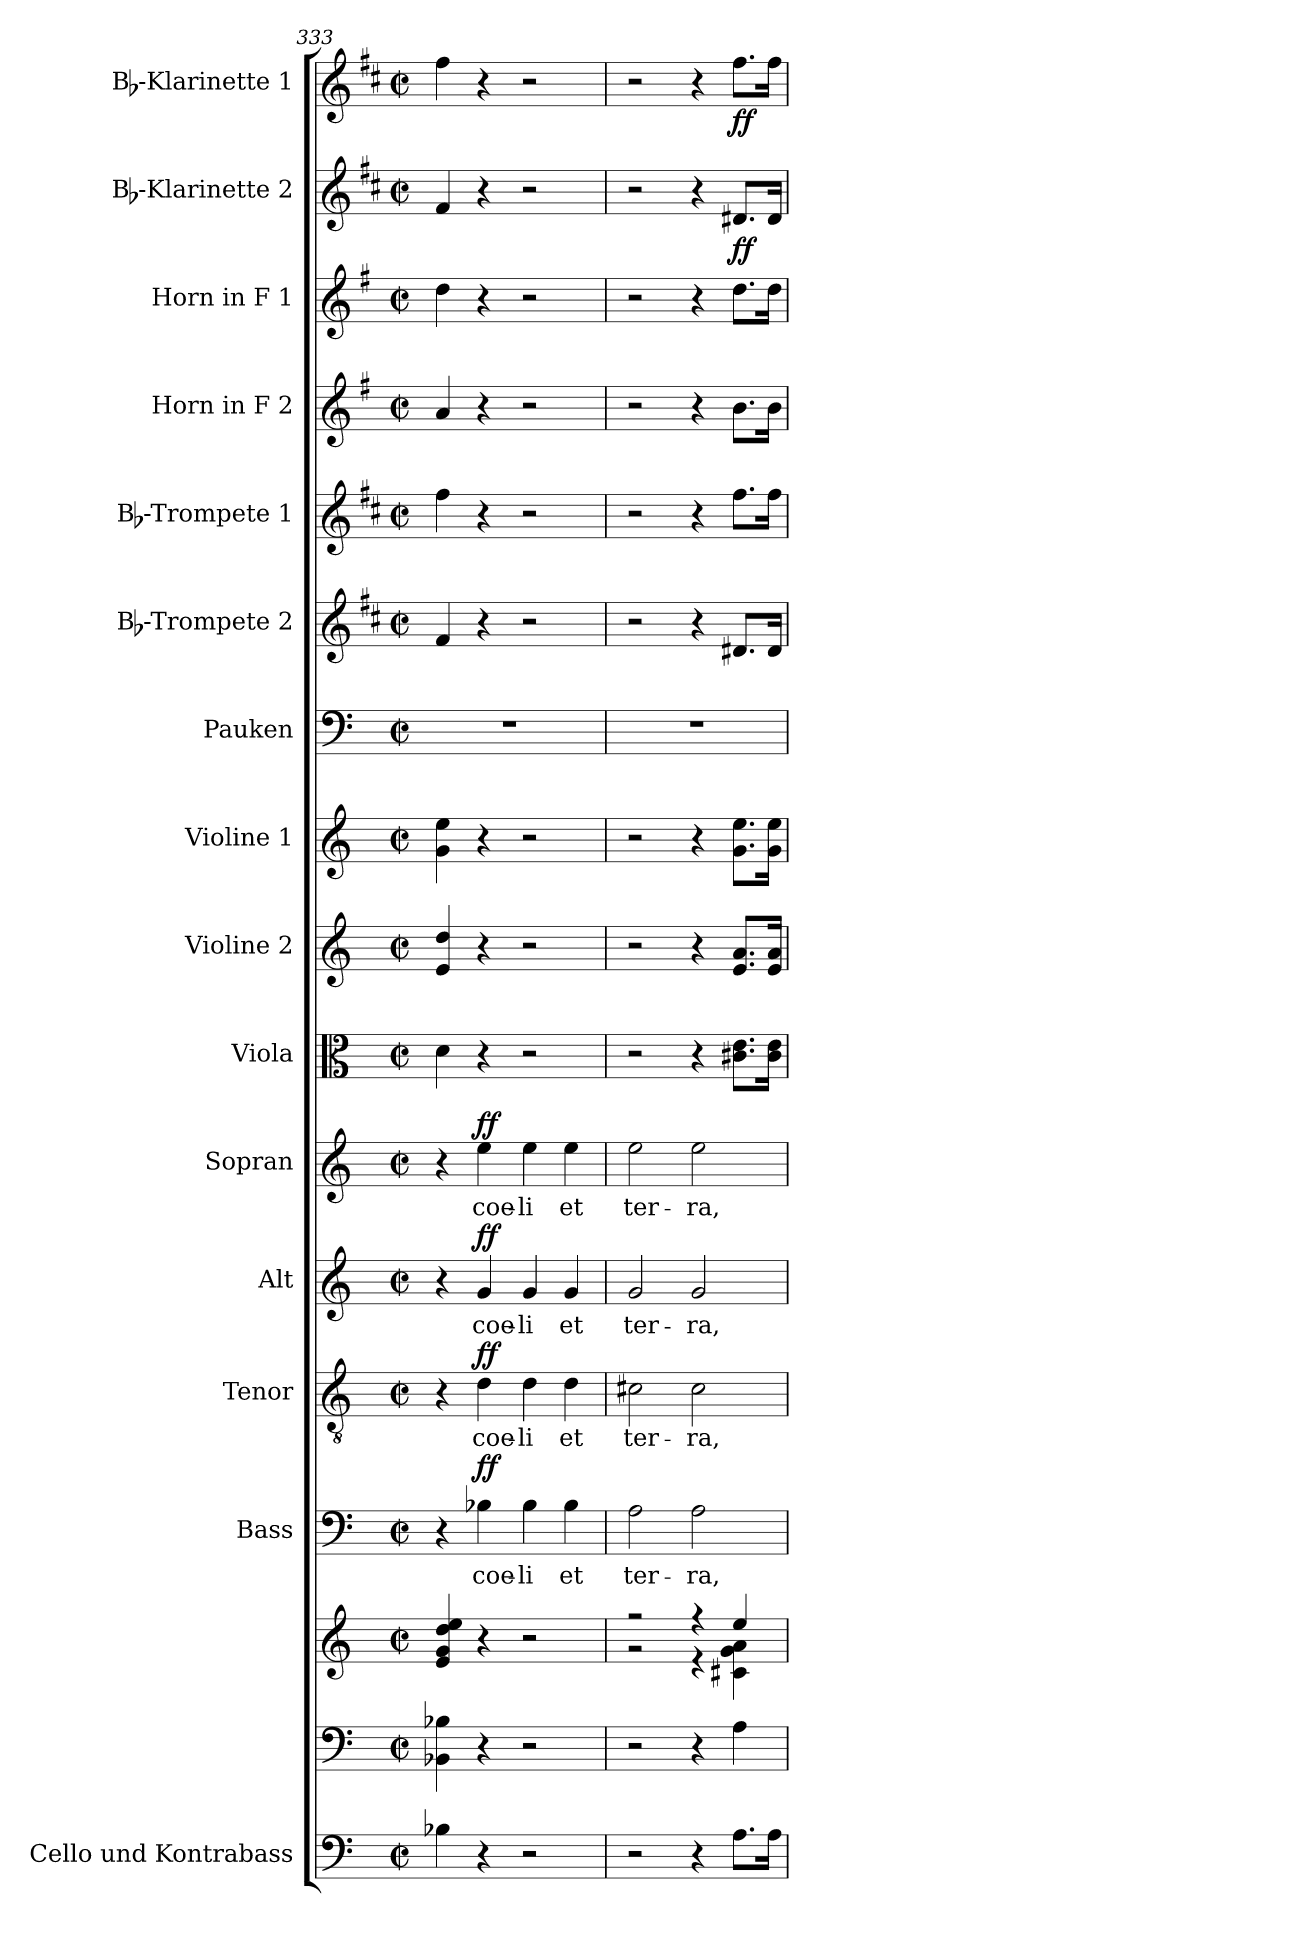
**kern	**kern	**kern	**kern	**text	**dynam	**kern	**text	**dynam	**kern	**text	**dynam	**kern	**text	**dynam	**kern	**kern	**kern	**kern	**kern	**kern	**kern	**kern	**kern	**dynam	**kern	**dynam
*part16	*part15	*part15	*part14	*part14	*part14	*part13	*part13	*part13	*part12	*part12	*part12	*part11	*part11	*part11	*part10	*part9	*part8	*part7	*part6	*part5	*part4	*part3	*part2	*part2	*part1	*part1
*staff17	*staff16	*staff15	*staff14	*staff14	*staff14	*staff13	*staff13	*staff13	*staff12	*staff12	*staff12	*staff11	*staff11	*staff11	*staff10	*staff9	*staff8	*staff7	*staff6	*staff5	*staff4	*staff3	*staff2	*staff2	*staff1	*staff1
*I"Cello und Kontrabass	*	*	*I"Bass	*	*	*I"Tenor	*	*	*I"Alt	*	*	*I"Sopran	*	*	*I"Viola	*I"Violine 2	*I"Violine 1	*I"Pauken	*I"Bb-Trompete 2	*I"Bb-Trompete 1	*I"Horn in F 2	*I"Horn in F 1	*I"Bb-Klarinette 2	*	*I"Bb-Klarinette 1	*
*I'Kb.	*	*	*I'B.	*	*	*I'T.	*	*	*I'A.	*	*	*I'S.	*	*	*I'Vla.	*I'Vl. 2	*I'Vl. 1	*I'Pk.	*I'Bb Trp. 2	*I'Bb Trp. 1	*	*	*I'Bb Kl. 2	*	*I'Bb Kl. 1	*
*clefF4	*clefF4	*clefG2	*clefF4	*	*	*clefGv2	*	*	*clefG2	*	*	*clefG2	*	*	*clefC3	*clefG2	*clefG2	*clefF4	*clefG2	*clefG2	*clefG2	*clefG2	*clefG2	*	*clefG2	*
*ITrd7c12	*	*	*	*	*	*	*	*	*	*	*	*	*	*	*	*	*	*	*ITrd1c2	*ITrd1c2	*ITrd4c7	*ITrd4c7	*ITrd1c2	*	*ITrd1c2	*
*k[]	*k[]	*k[]	*k[]	*	*	*k[]	*	*	*k[]	*	*	*k[]	*	*	*k[]	*k[]	*k[]	*k[]	*k[]	*k[]	*k[]	*k[]	*k[]	*	*k[]	*
*C:	*C:	*C:	*C:	*	*	*C:	*	*	*C:	*	*	*C:	*	*	*C:	*C:	*C:	*C:	*C:	*C:	*C:	*C:	*C:	*	*C:	*
*M2/2	*M2/2	*M2/2	*M2/2	*	*	*M2/2	*	*	*M2/2	*	*	*M2/2	*	*	*M2/2	*M2/2	*M2/2	*M2/2	*M2/2	*M2/2	*M2/2	*M2/2	*M2/2	*	*M2/2	*
*met(c|)	*met(c|)	*met(c|)	*met(c|)	*	*	*met(c|)	*	*	*met(c|)	*	*	*met(c|)	*	*	*met(c|)	*met(c|)	*met(c|)	*met(c|)	*met(c|)	*met(c|)	*met(c|)	*met(c|)	*met(c|)	*	*met(c|)	*
=333	=333	=333	=333	=333	=333	=333	=333	=333	=333	=333	=333	=333	=333	=333	=333	=333	=333	=333	=333	=333	=333	=333	=333	=333	=333	=333
4BB-X\	4BB-X\ 4B-X\	4e/ 4g/ 4dd/ 4ee/	4r	.	.	4r	.	.	4r	.	.	4r	.	.	4d\	4e/ 4dd/	4g\ 4ee\	1r	4e/	4ee\	4d/	4g\	4e/	.	4ee\	.
!	!	!	!	!LO:LY:b	!LO:DY:a	!	!LO:LY:b	!LO:DY:a	!	!LO:LY:b	!LO:DY:a	!	!LO:LY:b	!LO:DY:a	!	!	!	!	!	!	!	!	!	!	!	!
4r	4r	4r	4B-X\	coe-	ff	4d\	coe-	ff	4g/	coe-	ff	4ee\	coe-	ff	4r	4r	4r	.	4r	4r	4r	4r	4r	.	4r	.
!	!	!	!	!LO:LY:b	!	!	!LO:LY:b	!	!	!LO:LY:b	!	!	!LO:LY:b	!	!	!	!	!	!	!	!	!	!	!	!	!
2r	2r	2r	4B-\	-li	.	4d\	-li	.	4g/	-li	.	4ee\	-li	.	2r	2r	2r	.	2r	2r	2r	2r	2r	.	2r	.
!	!	!	!	!LO:LY:b	!	!	!LO:LY:b	!	!	!LO:LY:b	!	!	!LO:LY:b	!	!	!	!	!	!	!	!	!	!	!	!	!
.	.	.	4B-\	et	.	4d\	et	.	4g/	et	.	4ee\	et	.	.	.	.	.	.	.	.	.	.	.	.	.
=334	=334	=334	=334	=334	=334	=334	=334	=334	=334	=334	=334	=334	=334	=334	=334	=334	=334	=334	=334	=334	=334	=334	=334	=334	=334	=334
*	*	*^	*	*	*	*	*	*	*	*	*	*	*	*	*	*	*	*	*	*	*	*	*	*	*	*
!	!	!	!	!	!LO:LY:b	!	!	!LO:LY:b	!	!	!LO:LY:b	!	!	!LO:LY:b	!	!	!	!	!	!	!	!	!	!	!	!	!
2r	2r	2r	2r	2A\	ter-	.	2c#X\	ter-	.	2g/	ter-	.	2ee\	ter-	.	2r	2r	2r	1r	2r	2r	2r	2r	2r	.	2r	.
!	!	!	!	!	!LO:LY:b	!	!	!LO:LY:b	!	!	!LO:LY:b	!	!	!LO:LY:b	!	!	!	!	!	!	!	!	!	!	!	!	!
4r	4r	4r	4r	2A\	-ra,	.	2c#\	-ra,	.	2g/	-ra,	.	2ee\	-ra,	.	4r	4r	4r	.	4r	4r	4r	4r	4r	.	4r	.
!	!	!	!	!	!	!	!	!	!	!	!	!	!	!	!	!	!	!	!	!	!	!	!	!	!LO:DY:b	!	!LO:DY:b
8.AA\L	4A\	4ee/	4c#X\ 4g\ 4a\	.	.	.	.	.	.	.	.	.	.	.	.	8.c#X\ 8.e\L	8.e/ 8.a/L	8.g\ 8.ee\L	.	8.c#X/L	8.ee\L	8.e\L	8.g\L	8.c#X/L	ff	8.ee\L	ff
16AA\Jk	.	.	.	.	.	.	.	.	.	.	.	.	.	.	.	16c#\ 16e\Jk	16e/ 16a/Jk	16g\ 16ee\Jk	.	16c#/Jk	16ee\Jk	16e\Jk	16g\Jk	16c#/Jk	.	16ee\Jk	.
*	*	*v	*v	*	*	*	*	*	*	*	*	*	*	*	*	*	*	*	*	*	*	*	*	*	*	*	*
=	=	=	=	=	=	=	=	=	=	=	=	=	=	=	=	=	=	=	=	=	=	=	=	=	=	=
*-	*-	*-	*-	*-	*-	*-	*-	*-	*-	*-	*-	*-	*-	*-	*-	*-	*-	*-	*-	*-	*-	*-	*-	*-	*-	*-
